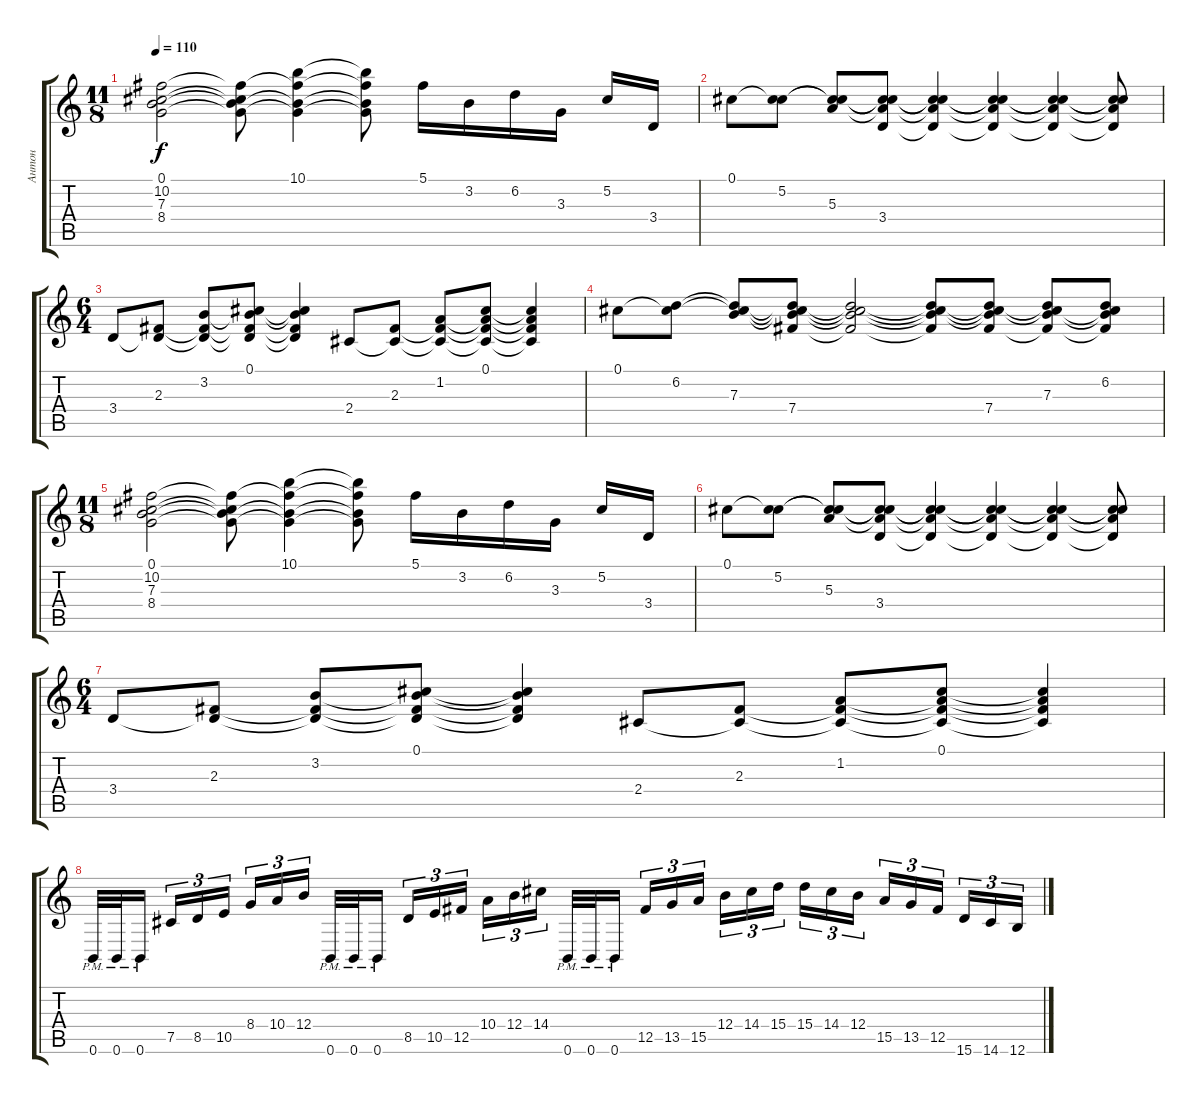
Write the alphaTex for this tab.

\track ("Антон" "Антон") {instrument distortionguitar}
\staff {score tabs}
\tuning (Db4 Ab3 E3 B2 Gb2 B1) {hide}
\ts (11 8)
\tempo 110
\clef g2
\ks c
(0.1 10.2 7.3 8.4).2{dy f} (0.1{t} 10.2{t} 7.3{t} 8.4{t}).8 (10.1 10.2{t} 7.3{t} 8.4{t}).4 (10.1{t} 10.2{t} 7.3{t} 8.4{t}).8 5.1.16 3.2.16 6.2.16 3.3.16 5.2.16 3.4.16 |
0.1.8 (0.1{t} 5.2).8 (0.1{t} 5.2{t} 5.3).8 (0.1{t} 5.2{t} 5.3{t} 3.4).8 (0.1{t} 5.2{t} 5.3{t} 3.4{t}).4 (0.1{t} 5.2{t} 5.3{t} 3.4{t}).4 (0.1{t} 5.2{t} 5.3{t} 3.4{t}).4 (0.1{t} 5.2{t} 5.3{t} 3.4{t}).8 |
\ts (6 4)
3.4.8 (2.3 3.4{t}).8 (3.2 2.3{t} 3.4{t}).8 (0.1 3.2{t} 2.3{t} 3.4{t}).8 (0.1{t} 3.2{t} 2.3{t} 3.4{t}).4 2.4.8 (2.3 2.4{t}).8 (1.2 2.3{t} 2.4{t}).8 (0.1 1.2{t} 2.3{t} 2.4{t}).8 (0.1{t} 1.2{t} 2.3{t} 2.4{t}).4 |
0.1.8 (0.1{t} 6.2).8 (0.1{t} 6.2{t} 7.3).8 (0.1{t} 6.2{t} 7.3{t} 7.4).8 (0.1{t} 6.2{t} 7.3{t} 7.4{t}).2 (0.1{t} 6.2{t} 7.3{t} 7.4{t}).8 (0.1{t} 6.2{t} 7.3{t} 7.4).8 (0.1{t} 6.2{t} 7.3 7.4{t}).8 (0.1{t} 6.2 7.3{t} 7.4{t}).8 |
\ts (11 8)
(0.1 10.2 7.3 8.4).2 (0.1{t} 10.2{t} 7.3{t} 8.4{t}).8 (10.1 10.2{t} 7.3{t} 8.4{t}).4 (10.1{t} 10.2{t} 7.3{t} 8.4{t}).8 5.1.16 3.2.16 6.2.16 3.3.16 5.2.16 3.4.16 |
0.1.8 (0.1{t} 5.2).8 (0.1{t} 5.2{t} 5.3).8 (0.1{t} 5.2{t} 5.3{t} 3.4).8 (0.1{t} 5.2{t} 5.3{t} 3.4{t}).4 (0.1{t} 5.2{t} 5.3{t} 3.4{t}).4 (0.1{t} 5.2{t} 5.3{t} 3.4{t}).4 (0.1{t} 5.2{t} 5.3{t} 3.4{t}).8 |
\ts (6 4)
3.4.8 (2.3 3.4{t}).8 (3.2 2.3{t} 3.4{t}).8 (0.1 3.2{t} 2.3{t} 3.4{t}).8 (0.1{t} 3.2{t} 2.3{t} 3.4{t}).4 2.4.8 (2.3 2.4{t}).8 (1.2 2.3{t} 2.4{t}).8 (0.1 1.2{t} 2.3{t} 2.4{t}).8 (0.1{t} 1.2{t} 2.3{t} 2.4{t}).4 |
0.6{pm}.32{volume 13} 0.6{pm}.32 0.6{pm}.16{beam splitsecondary} 7.5.16{tu (3 2)} 8.5.16{tu (3 2)} 10.5.16{tu (3 2) beam splitsecondary} 8.4.16{tu (3 2)} 10.4.16{tu (3 2)} 12.4.16{tu (3 2) beam splitsecondary} 0.6{pm}.32 0.6{pm}.32 0.6{pm}.16{beam splitsecondary} 8.5.16{tu (3 2)} 10.5.16{tu (3 2)} 12.5.16{tu (3 2) beam splitsecondary} 10.4.16{tu (3 2)} 12.4.16{tu (3 2)} 14.4.16{tu (3 2)} 0.6{pm}.32 0.6{pm}.32 0.6{pm}.16{beam splitsecondary} 12.5.16{tu (3 2)} 13.5.16{tu (3 2)} 15.5.16{tu (3 2) beam splitsecondary} 12.4.16{tu (3 2)} 14.4.16{tu (3 2)} 15.4.16{tu (3 2) beam splitsecondary} 15.4.16{tu (3 2)} 14.4.16{tu (3 2)} 12.4.16{tu (3 2) beam splitsecondary} 15.5.16{tu (3 2)} 13.5.16{tu (3 2)} 12.5.16{tu (3 2) beam splitsecondary} 15.6.16{tu (3 2)} 14.6.16{tu (3 2)} 12.6.16{tu (3 2)}
